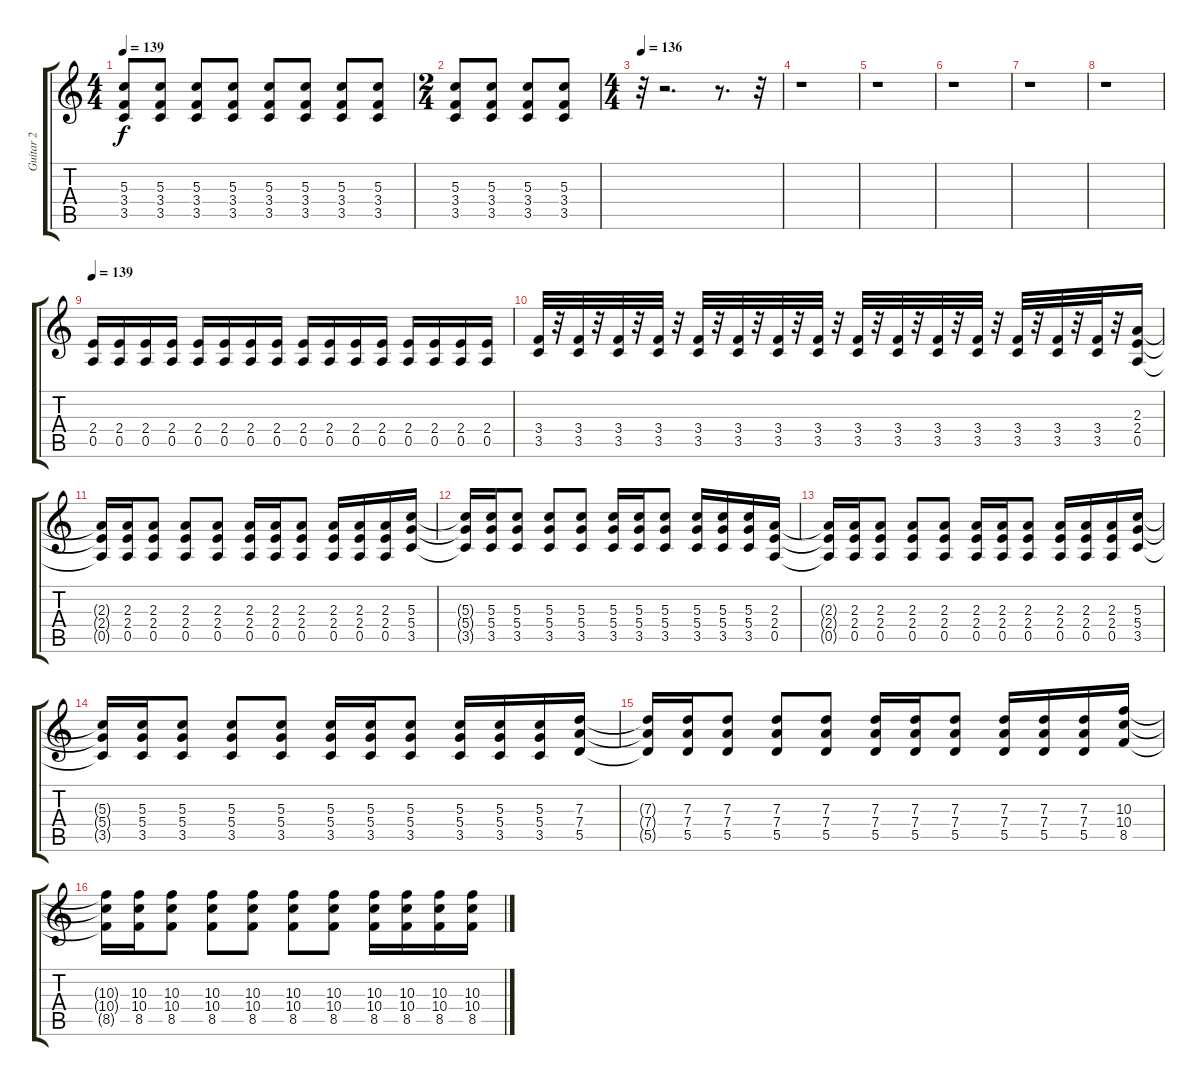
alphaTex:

\track ("Guitar 2" "Guitar 2") {instrument distortionguitar}
\staff {score tabs}
\tuning (E4 B3 G3 D3 A2 E2) {hide}
\ts (4 4)
\tempo 139
\clef g2
\ks c
(5.3 3.4 3.5).8{dy f} (5.3 3.4 3.5).8 (5.3 3.4 3.5).8 (5.3 3.4 3.5).8 (5.3 3.4 3.5).8 (5.3 3.4 3.5).8 (5.3 3.4 3.5).8 (5.3 3.4 3.5).8 |
\ts (2 4)
(5.3 3.4 3.5).8 (5.3 3.4 3.5).8 (5.3 3.4 3.5).8 (5.3 3.4 3.5).8 |
\ts (4 4)
\tempo 136
r.32 r.2{d} r.8{d} r.32 |
r.1 |
r.1 |
r.1 |
r.1 |
r.1 |
\tempo 139
(2.4 0.5).16 (2.4 0.5).16 (2.4 0.5).16 (2.4 0.5).16 (2.4 0.5).16 (2.4 0.5).16 (2.4 0.5).16 (2.4 0.5).16 (2.4 0.5).16 (2.4 0.5).16 (2.4 0.5).16 (2.4 0.5).16 (2.4 0.5).16 (2.4 0.5).16 (2.4 0.5).16 (2.4 0.5).16 |
(3.4 3.5).32 r.32 (3.4 3.5).32 r.32 (3.4 3.5).32 r.32 (3.4 3.5).32 r.32 (3.4 3.5).32 r.32 (3.4 3.5).32 r.32 (3.4 3.5).32 r.32 (3.4 3.5).32 r.32 (3.4 3.5).32 r.32 (3.4 3.5).32 r.32 (3.4 3.5).32 r.32 (3.4 3.5).32 r.32 (3.4 3.5).32 r.32 (3.4 3.5).32 r.32 (3.4 3.5).32 r.32 (2.3 2.4 0.5).16 |
(2.3{t} 2.4{t} 0.5{t}).16 (2.3 2.4 0.5).16 (2.3 2.4 0.5).8 (2.3 2.4 0.5).8 (2.3 2.4 0.5).8 (2.3 2.4 0.5).16 (2.3 2.4 0.5).16 (2.3 2.4 0.5).8 (2.3 2.4 0.5).16 (2.3 2.4 0.5).16 (2.3 2.4 0.5).16 (5.3 5.4 3.5).16 |
(5.3{t} 5.4{t} 3.5{t}).16 (5.3 5.4 3.5).16 (5.3 5.4 3.5).8 (5.3 5.4 3.5).8 (5.3 5.4 3.5).8 (5.3 5.4 3.5).16 (5.3 5.4 3.5).16 (5.3 5.4 3.5).8 (5.3 5.4 3.5).16 (5.3 5.4 3.5).16 (5.3 5.4 3.5).16 (2.3 2.4 0.5).16 |
(2.3{t} 2.4{t} 0.5{t}).16 (2.3 2.4 0.5).16 (2.3 2.4 0.5).8 (2.3 2.4 0.5).8 (2.3 2.4 0.5).8 (2.3 2.4 0.5).16 (2.3 2.4 0.5).16 (2.3 2.4 0.5).8 (2.3 2.4 0.5).16 (2.3 2.4 0.5).16 (2.3 2.4 0.5).16 (5.3 5.4 3.5).16 |
(5.3{t} 5.4{t} 3.5{t}).16 (5.3 5.4 3.5).16 (5.3 5.4 3.5).8 (5.3 5.4 3.5).8 (5.3 5.4 3.5).8 (5.3 5.4 3.5).16 (5.3 5.4 3.5).16 (5.3 5.4 3.5).8 (5.3 5.4 3.5).16 (5.3 5.4 3.5).16 (5.3 5.4 3.5).16 (7.3 7.4 5.5).16 |
(7.3{t} 7.4{t} 5.5{t}).16 (7.3 7.4 5.5).16 (7.3 7.4 5.5).8 (7.3 7.4 5.5).8 (7.3 7.4 5.5).8 (7.3 7.4 5.5).16 (7.3 7.4 5.5).16 (7.3 7.4 5.5).8 (7.3 7.4 5.5).16 (7.3 7.4 5.5).16 (7.3 7.4 5.5).16 (10.3 10.4 8.5).16 |
(10.3{t} 10.4{t} 8.5{t}).16 (10.3 10.4 8.5).16 (10.3 10.4 8.5).8 (10.3 10.4 8.5).8 (10.3 10.4 8.5).8 (10.3 10.4 8.5).8 (10.3 10.4 8.5).8 (10.3 10.4 8.5).16 (10.3 10.4 8.5).16 (10.3 10.4 8.5).16 (10.3 10.4 8.5).16
